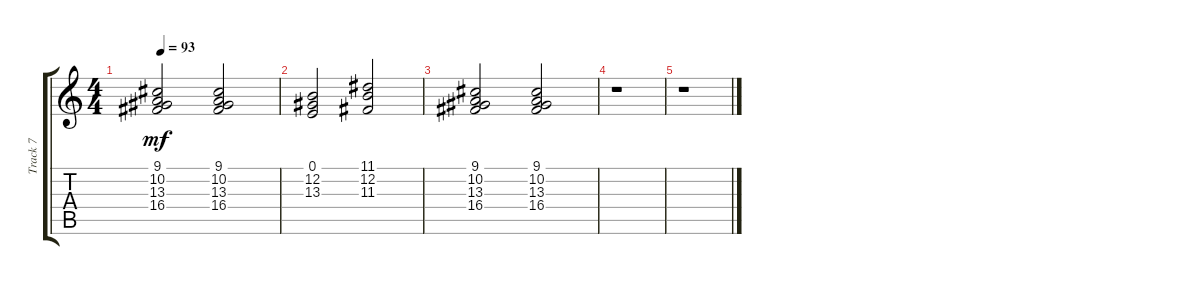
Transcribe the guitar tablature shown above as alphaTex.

\track ("Track 7" "Track 7") {instrument pad2warm}
\staff {score tabs}
\tuning (E4 B3 G3 D3 A2 E2) {hide}
\ts (4 4)
\tempo 93
\clef g2
\ks c
(9.1 10.2 13.3 16.4).2{dy mf} (9.1 10.2 13.3 16.4).2 |
(0.1 12.2 13.3).2 (11.1 12.2 11.3).2 |
(9.1 10.2 13.3 16.4).2 (9.1 10.2 13.3 16.4).2 |
r.1 |
r.1
